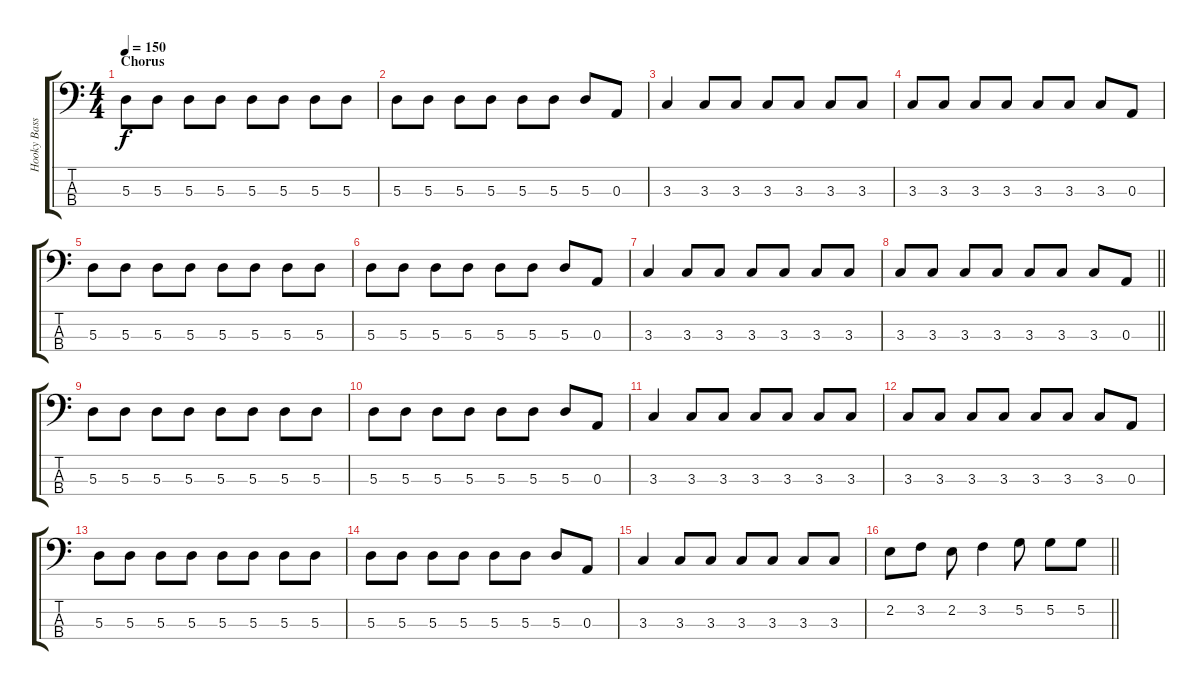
\track ("Hooky Bass" "Hooky Bass") {instrument electricbasspick}
\staff {score tabs}
\tuning (G2 D2 A1 E1) {hide}
\ts (4 4)
\section ("" "Chorus")
\tempo 150
\clef f4
\ks c
5.3.8{dy f} 5.3.8 5.3.8 5.3.8 5.3.8 5.3.8 5.3.8 5.3.8 |
5.3.8 5.3.8 5.3.8 5.3.8 5.3.8 5.3.8 5.3.8 0.3.8 |
3.3.4 3.3.8 3.3.8 3.3.8 3.3.8 3.3.8 3.3.8 |
3.3.8 3.3.8 3.3.8 3.3.8 3.3.8 3.3.8 3.3.8 0.3.8 |
5.3.8 5.3.8 5.3.8 5.3.8 5.3.8 5.3.8 5.3.8 5.3.8 |
5.3.8 5.3.8 5.3.8 5.3.8 5.3.8 5.3.8 5.3.8 0.3.8 |
3.3.4 3.3.8 3.3.8 3.3.8 3.3.8 3.3.8 3.3.8 |
\barLineRight lightlight
3.3.8 3.3.8 3.3.8 3.3.8 3.3.8 3.3.8 3.3.8 0.3.8 |
5.3.8 5.3.8 5.3.8 5.3.8 5.3.8 5.3.8 5.3.8 5.3.8 |
5.3.8 5.3.8 5.3.8 5.3.8 5.3.8 5.3.8 5.3.8 0.3.8 |
3.3.4 3.3.8 3.3.8 3.3.8 3.3.8 3.3.8 3.3.8 |
3.3.8 3.3.8 3.3.8 3.3.8 3.3.8 3.3.8 3.3.8 0.3.8 |
5.3.8 5.3.8 5.3.8 5.3.8 5.3.8 5.3.8 5.3.8 5.3.8 |
5.3.8 5.3.8 5.3.8 5.3.8 5.3.8 5.3.8 5.3.8 0.3.8 |
3.3.4 3.3.8 3.3.8 3.3.8 3.3.8 3.3.8 3.3.8 |
\barLineRight lightlight
2.2.8 3.2.8 2.2.8 3.2.4 5.2.8 5.2.8 5.2.8
